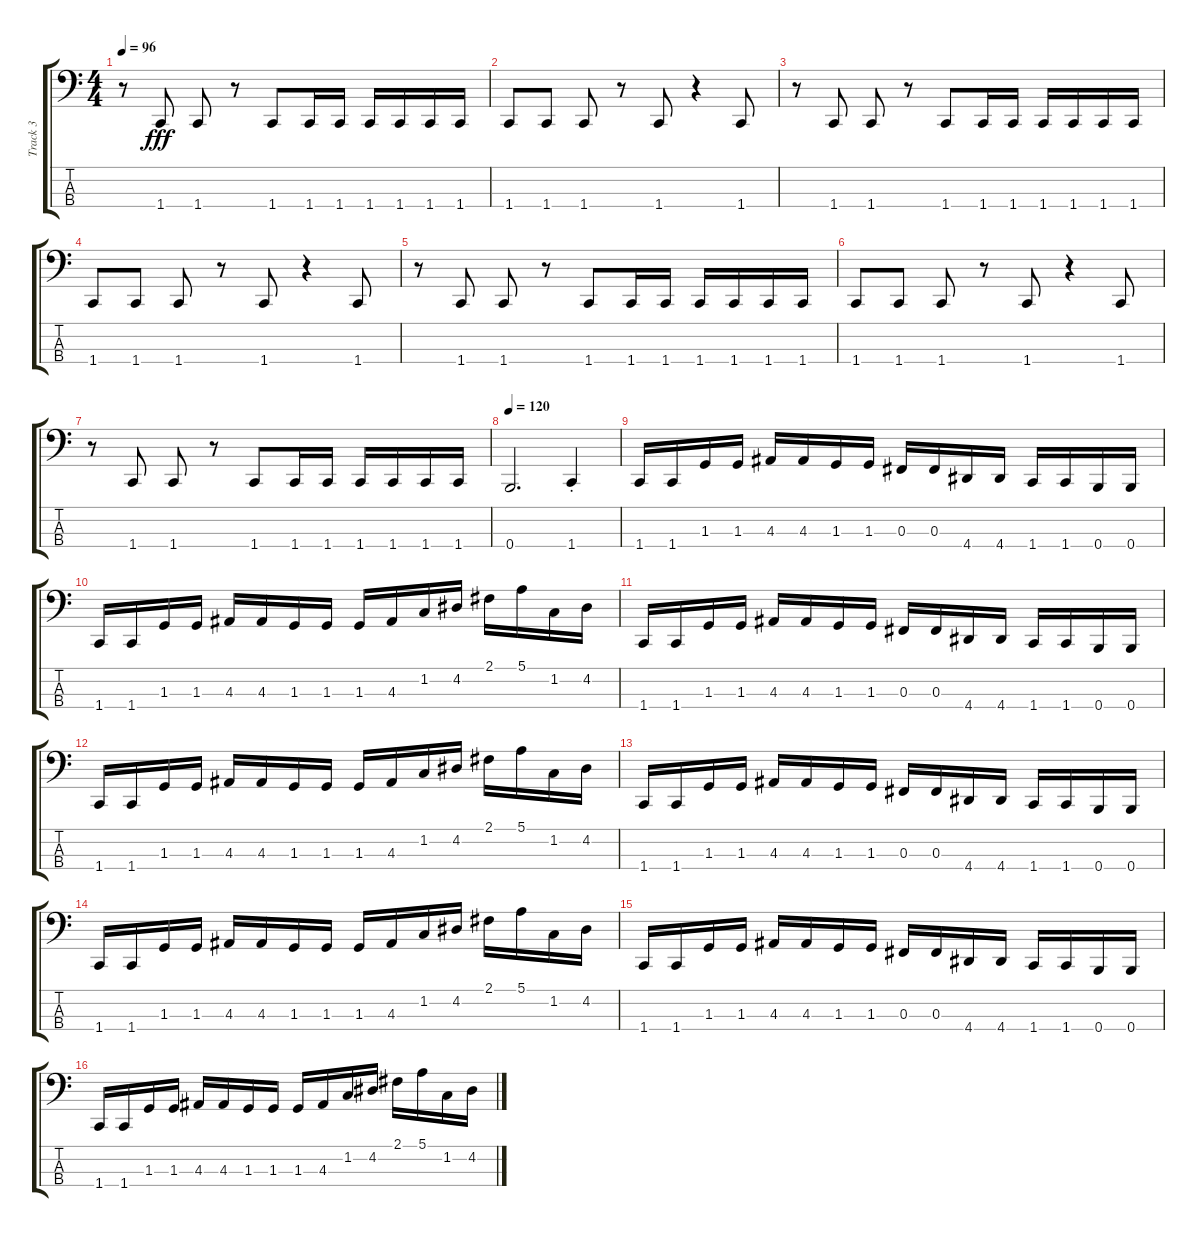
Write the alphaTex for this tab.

\track ("Track 3" "Track 3") {instrument electricbasspick}
\staff {score tabs}
\tuning (E2 B1 Gb1 B0) {hide}
\ts (4 4)
\tempo 96
\clef f4
\ks c
r.8{dy fff} 1.4.8 1.4.8 r.8 1.4.8 1.4.16 1.4.16 1.4.16 1.4.16 1.4.16 1.4.16 |
1.4.8 1.4.8 1.4.8 r.8 1.4.8 r.4 1.4.8 |
r.8 1.4.8 1.4.8 r.8 1.4.8 1.4.16 1.4.16 1.4.16 1.4.16 1.4.16 1.4.16 |
1.4.8 1.4.8 1.4.8 r.8 1.4.8 r.4 1.4.8 |
r.8 1.4.8 1.4.8 r.8 1.4.8 1.4.16 1.4.16 1.4.16 1.4.16 1.4.16 1.4.16 |
1.4.8 1.4.8 1.4.8 r.8 1.4.8 r.4 1.4.8 |
r.8 1.4.8 1.4.8 r.8 1.4.8 1.4.16 1.4.16 1.4.16 1.4.16 1.4.16 1.4.16 |
\tempo 120
0.4.2{d} 1.4{st}.4 |
1.4.16 1.4.16 1.3.16 1.3.16 4.3.16 4.3.16 1.3.16 1.3.16 0.3.16 0.3.16 4.4.16 4.4.16 1.4.16 1.4.16 0.4.16 0.4.16 |
1.4.16 1.4.16 1.3.16 1.3.16 4.3.16 4.3.16 1.3.16 1.3.16 1.3.16 4.3.16 1.2.16 4.2.16 2.1.16 5.1.16 1.2.16 4.2.16 |
1.4.16 1.4.16 1.3.16 1.3.16 4.3.16 4.3.16 1.3.16 1.3.16 0.3.16 0.3.16 4.4.16 4.4.16 1.4.16 1.4.16 0.4.16 0.4.16 |
1.4.16 1.4.16 1.3.16 1.3.16 4.3.16 4.3.16 1.3.16 1.3.16 1.3.16 4.3.16 1.2.16 4.2.16 2.1.16 5.1.16 1.2.16 4.2.16 |
1.4.16 1.4.16 1.3.16 1.3.16 4.3.16 4.3.16 1.3.16 1.3.16 0.3.16 0.3.16 4.4.16 4.4.16 1.4.16 1.4.16 0.4.16 0.4.16 |
1.4.16 1.4.16 1.3.16 1.3.16 4.3.16 4.3.16 1.3.16 1.3.16 1.3.16 4.3.16 1.2.16 4.2.16 2.1.16 5.1.16 1.2.16 4.2.16 |
1.4.16 1.4.16 1.3.16 1.3.16 4.3.16 4.3.16 1.3.16 1.3.16 0.3.16 0.3.16 4.4.16 4.4.16 1.4.16 1.4.16 0.4.16 0.4.16 |
1.4.16 1.4.16 1.3.16 1.3.16 4.3.16 4.3.16 1.3.16 1.3.16 1.3.16 4.3.16 1.2.16 4.2.16 2.1.16 5.1.16 1.2.16 4.2.16
